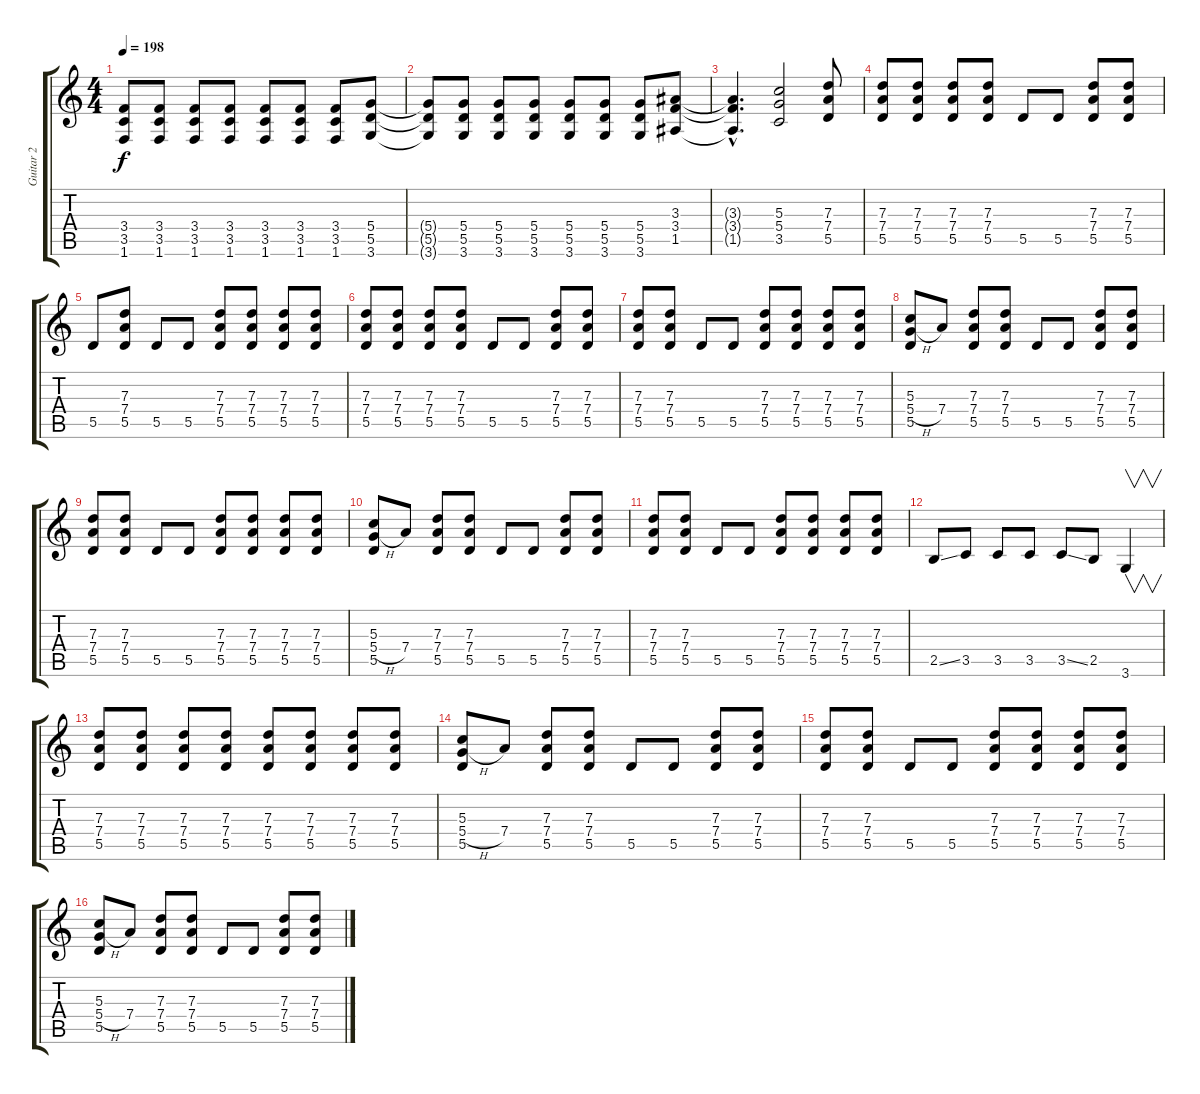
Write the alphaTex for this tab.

\track ("Guitar 2" "Guitar 2") {instrument overdrivenguitar}
\staff {score tabs}
\tuning (E4 B3 G3 D3 A2 E2) {hide}
\ts (4 4)
\tempo 198
\clef g2
\ks c
(3.4{t} 3.5{t} 1.6{t}).8{dy f} (3.4 3.5 1.6).8 (3.4 3.5 1.6).8 (3.4 3.5 1.6).8 (3.4 3.5 1.6).8 (3.4 3.5 1.6).8 (3.4 3.5 1.6).8 (5.4 5.5 3.6).8 |
(5.4{t} 5.5{t} 3.6{t}).8 (5.4 5.5 3.6).8 (5.4 5.5 3.6).8 (5.4 5.5 3.6).8 (5.4 5.5 3.6).8 (5.4 5.5 3.6).8 (5.4 5.5 3.6).8 (3.3 3.4 1.5).8 |
(3.3{hac t} 3.4{hac t} 1.5{hac t}).4{d} (5.3 5.4 3.5).2 (7.3 7.4 5.5).8 |
(7.3 7.4 5.5).8 (7.3 7.4 5.5).8 (7.3 7.4 5.5).8 (7.3 7.4 5.5).8 5.5.8 5.5.8 (7.3 7.4 5.5).8 (7.3 7.4 5.5).8 |
5.5.8 (7.3 7.4 5.5).8 5.5.8 5.5.8 (7.3 7.4 5.5).8 (7.3 7.4 5.5).8 (7.3 7.4 5.5).8 (7.3 7.4 5.5).8 |
(7.3 7.4 5.5).8 (7.3 7.4 5.5).8 (7.3 7.4 5.5).8 (7.3 7.4 5.5).8 5.5.8 5.5.8 (7.3 7.4 5.5).8 (7.3 7.4 5.5).8 |
(7.3 7.4 5.5).8 (7.3 7.4 5.5).8 5.5.8 5.5.8 (7.3 7.4 5.5).8 (7.3 7.4 5.5).8 (7.3 7.4 5.5).8 (7.3 7.4 5.5).8 |
(5.3 5.4{h} 5.5).8 7.4.8 (7.3 7.4 5.5).8 (7.3 7.4 5.5).8 5.5.8 5.5.8 (7.3 7.4 5.5).8 (7.3 7.4 5.5).8 |
(7.3 7.4 5.5).8 (7.3 7.4 5.5).8 5.5.8 5.5.8 (7.3 7.4 5.5).8 (7.3 7.4 5.5).8 (7.3 7.4 5.5).8 (7.3 7.4 5.5).8 |
(5.3 5.4{h} 5.5).8 7.4.8 (7.3 7.4 5.5).8 (7.3 7.4 5.5).8 5.5.8 5.5.8 (7.3 7.4 5.5).8 (7.3 7.4 5.5).8 |
(7.3 7.4 5.5).8 (7.3 7.4 5.5).8 5.5.8 5.5.8 (7.3 7.4 5.5).8 (7.3 7.4 5.5).8 (7.3 7.4 5.5).8 (7.3 7.4 5.5).8 |
2.5{ss}.8 3.5.8 3.5.8 3.5.8 3.5{ss}.8 2.5.8 3.6.4{v} |
(7.3 7.4 5.5).8 (7.3 7.4 5.5).8 (7.3 7.4 5.5).8 (7.3 7.4 5.5).8 (7.3 7.4 5.5).8 (7.3 7.4 5.5).8 (7.3 7.4 5.5).8 (7.3 7.4 5.5).8 |
(5.3 5.4{h} 5.5).8 7.4.8 (7.3 7.4 5.5).8 (7.3 7.4 5.5).8 5.5.8 5.5.8 (7.3 7.4 5.5).8 (7.3 7.4 5.5).8 |
(7.3 7.4 5.5).8 (7.3 7.4 5.5).8 5.5.8 5.5.8 (7.3 7.4 5.5).8 (7.3 7.4 5.5).8 (7.3 7.4 5.5).8 (7.3 7.4 5.5).8 |
(5.3 5.4{h} 5.5).8 7.4.8 (7.3 7.4 5.5).8 (7.3 7.4 5.5).8 5.5.8 5.5.8 (7.3 7.4 5.5).8 (7.3 7.4 5.5).8
